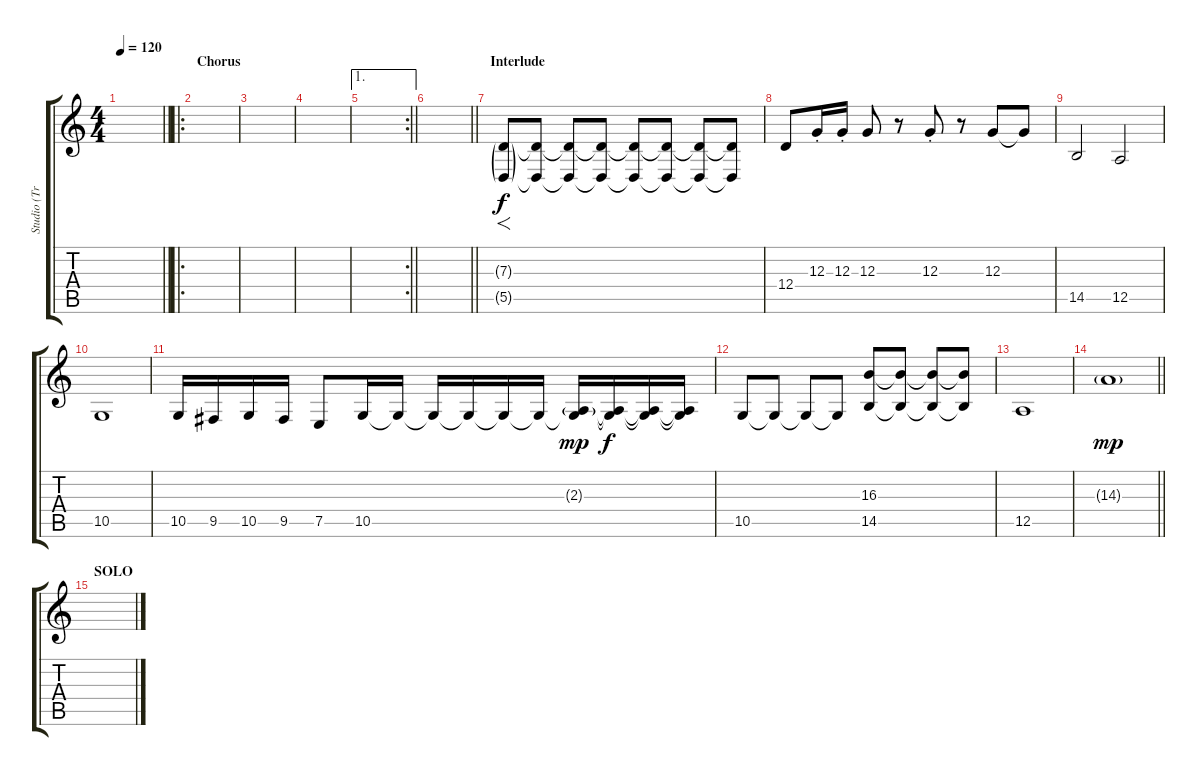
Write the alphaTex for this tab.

\track ("Studio (Trumpet)" "Studio (Tr") {instrument trumpet}
\staff {score tabs}
\tuning (E4 B3 G3 D3 A2 E2) {hide}
\ts (4 4)
\tempo 120
\clef g2
\barLineRight lightlight
\ks c
|
\ro
\section ("" "Chorus")
|
|
|
\ae 1
\rc 2
\barLineRight lightlight
|
\barLineRight lightlight
|
\section ("" "Interlude")
(7.3{g} 5.5{g}).8{f} (7.3{t} 5.5{t}).8{dy f} (7.3{t} 5.5{t}).8 (7.3{t} 5.5{t}).8 (7.3{t} 5.5{t}).8 (7.3{t} 5.5{t}).8 (7.3{t} 5.5{t}).8 (7.3{t} 5.5{t}).8 |
12.4.8 12.3{st}.16 12.3{st}.16 12.3.8 r.8 12.3{st}.8 r.8 12.3.8 12.3{t}.8 |
14.5.2 12.5.2 |
10.5.1 |
10.5.16 9.5.16 10.5.16 9.5.16 7.5.8 10.5.16 10.5{t}.16 10.5{t}.16 10.5{t}.16 10.5{t}.16 10.5{t}.16 (2.3{g} 10.5{t}).16{dy mp} (2.3{t} 10.5{t}).16{dy f} (2.3{t} 10.5{t}).16 (2.3{t} 10.5{t}).16 |
10.5.8 10.5{t}.8 10.5{t}.8 10.5{t}.8 (16.3 14.5).8 (16.3{t} 14.5{t}).8 (16.3{t} 14.5{t}).8 (16.3{t} 14.5{t}).8 |
12.5.1 |
\barLineRight lightlight
14.3{g}.1{dy mp} |
\section ("" "SOLO")
